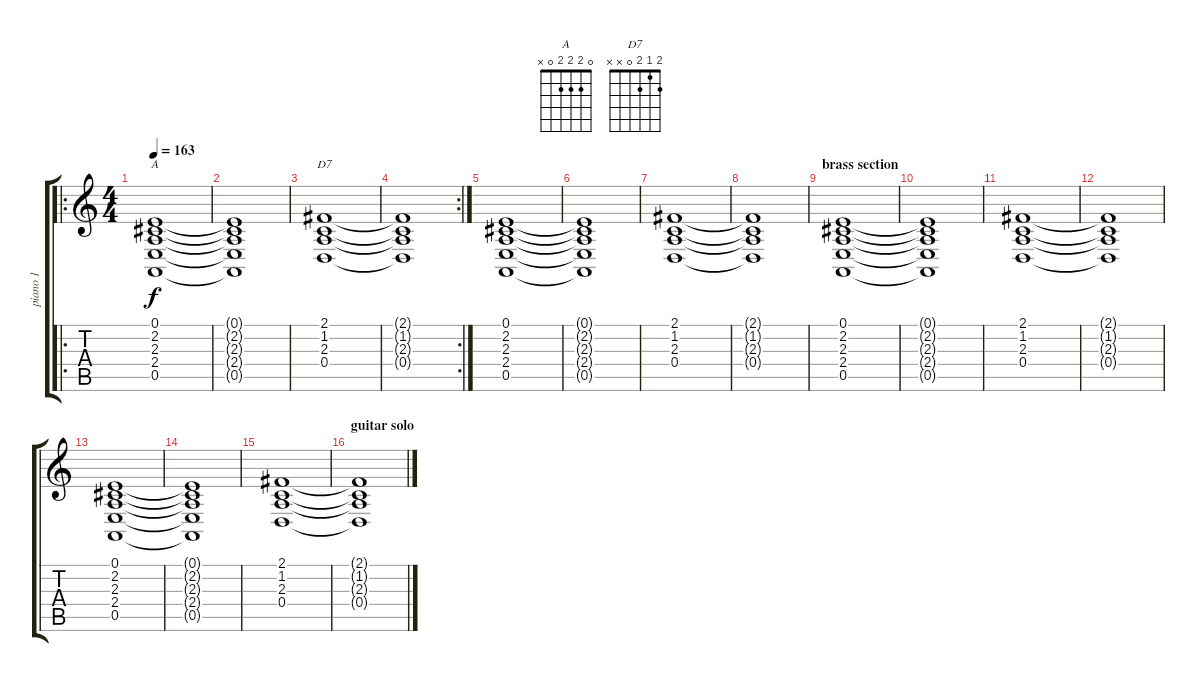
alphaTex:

\track ("piano 1" "piano 1") {instrument brightacousticpiano}
\staff {score tabs}
\tuning (E4 B3 G3 D3 A2 E2) {hide}
\chord ("A" 0 2 2 2 0 x)
\chord ("D7" 2 1 2 0 x x)
\ro
\ts (4 4)
\tempo 163
\clef g2
\ks c
(0.1 2.2 2.3 2.4 0.5).1{ch "A" dy f} |
(0.1{t} 2.2{t} 2.3{t} 2.4{t} 0.5{t}).1 |
(2.1 1.2 2.3 0.4).1{ch "D7"} |
\rc 2
(2.1{t} 1.2{t} 2.3{t} 0.4{t}).1 |
(0.1 2.2 2.3 2.4 0.5).1 |
(0.1{t} 2.2{t} 2.3{t} 2.4{t} 0.5{t}).1 |
(2.1 1.2 2.3 0.4).1 |
(2.1{t} 1.2{t} 2.3{t} 0.4{t}).1 |
\section ("" "brass section")
(0.1 2.2 2.3 2.4 0.5).1 |
(0.1{t} 2.2{t} 2.3{t} 2.4{t} 0.5{t}).1 |
(2.1 1.2 2.3 0.4).1 |
(2.1{t} 1.2{t} 2.3{t} 0.4{t}).1 |
(0.1 2.2 2.3 2.4 0.5).1 |
(0.1{t} 2.2{t} 2.3{t} 2.4{t} 0.5{t}).1 |
(2.1 1.2 2.3 0.4).1 |
\section ("" "guitar solo")
(2.1{t} 1.2{t} 2.3{t} 0.4{t}).1
